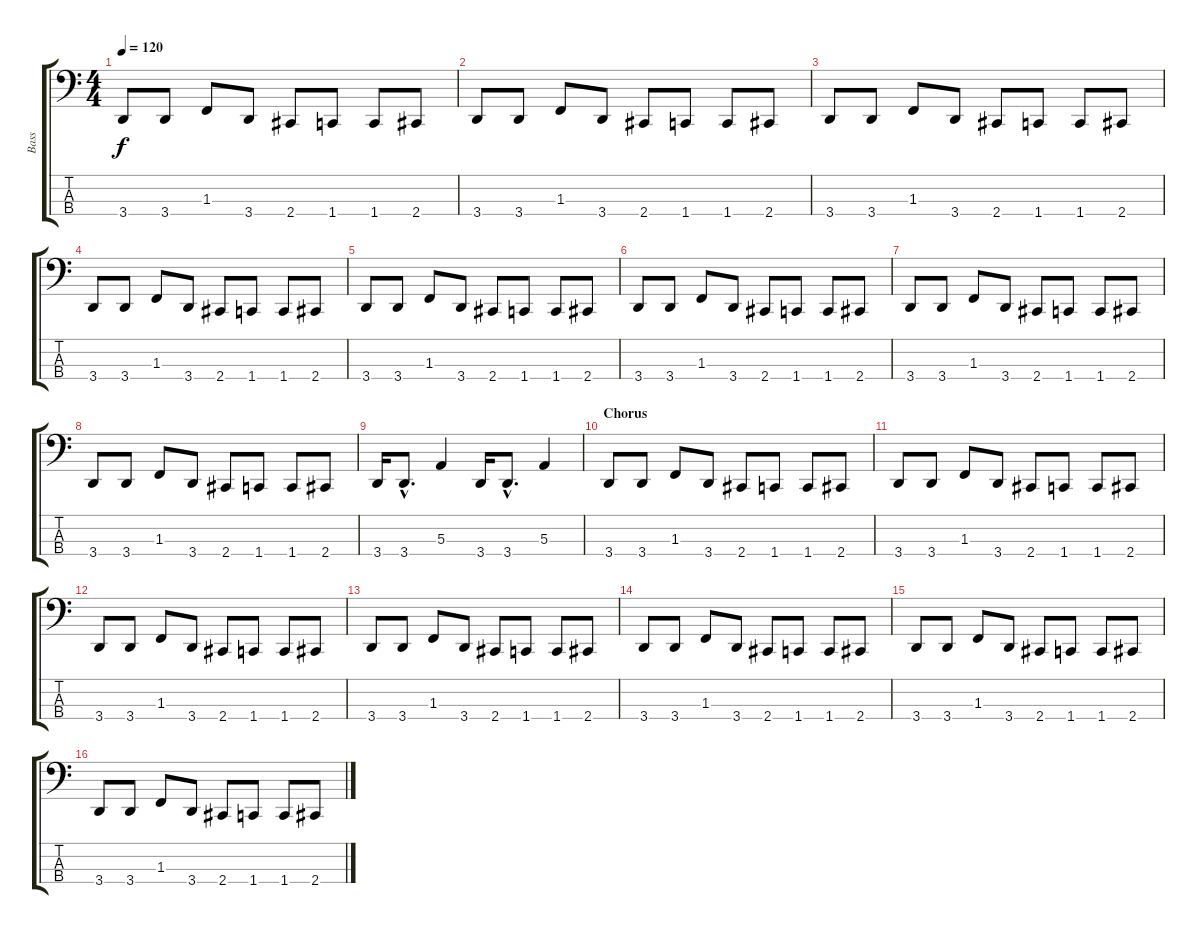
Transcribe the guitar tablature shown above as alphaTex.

\track ("Bass" "Bass") {instrument synthbass1}
\staff {score tabs}
\tuning (D2 A1 E1 B0) {hide}
\ts (4 4)
\tempo 120
\clef f4
\ks c
3.4.8{dy f} 3.4.8 1.3.8 3.4.8 2.4.8 1.4.8 1.4.8 2.4.8 |
3.4.8 3.4.8 1.3.8 3.4.8 2.4.8 1.4.8 1.4.8 2.4.8 |
3.4.8 3.4.8 1.3.8 3.4.8 2.4.8 1.4.8 1.4.8 2.4.8 |
3.4.8 3.4.8 1.3.8 3.4.8 2.4.8 1.4.8 1.4.8 2.4.8 |
3.4.8 3.4.8 1.3.8 3.4.8 2.4.8 1.4.8 1.4.8 2.4.8 |
3.4.8 3.4.8 1.3.8 3.4.8 2.4.8 1.4.8 1.4.8 2.4.8 |
3.4.8 3.4.8 1.3.8 3.4.8 2.4.8 1.4.8 1.4.8 2.4.8 |
3.4.8 3.4.8 1.3.8 3.4.8 2.4.8 1.4.8 1.4.8 2.4.8 |
3.4.16 3.4{hac}.8{d} 5.3.4 3.4.16 3.4{hac}.8{d} 5.3.4 |
\section ("" "Chorus")
3.4.8 3.4.8 1.3.8 3.4.8 2.4.8 1.4.8 1.4.8 2.4.8 |
3.4.8 3.4.8 1.3.8 3.4.8 2.4.8 1.4.8 1.4.8 2.4.8 |
3.4.8 3.4.8 1.3.8 3.4.8 2.4.8 1.4.8 1.4.8 2.4.8 |
3.4.8 3.4.8 1.3.8 3.4.8 2.4.8 1.4.8 1.4.8 2.4.8 |
3.4.8 3.4.8 1.3.8 3.4.8 2.4.8 1.4.8 1.4.8 2.4.8 |
3.4.8 3.4.8 1.3.8 3.4.8 2.4.8 1.4.8 1.4.8 2.4.8 |
3.4.8 3.4.8 1.3.8 3.4.8 2.4.8 1.4.8 1.4.8 2.4.8
